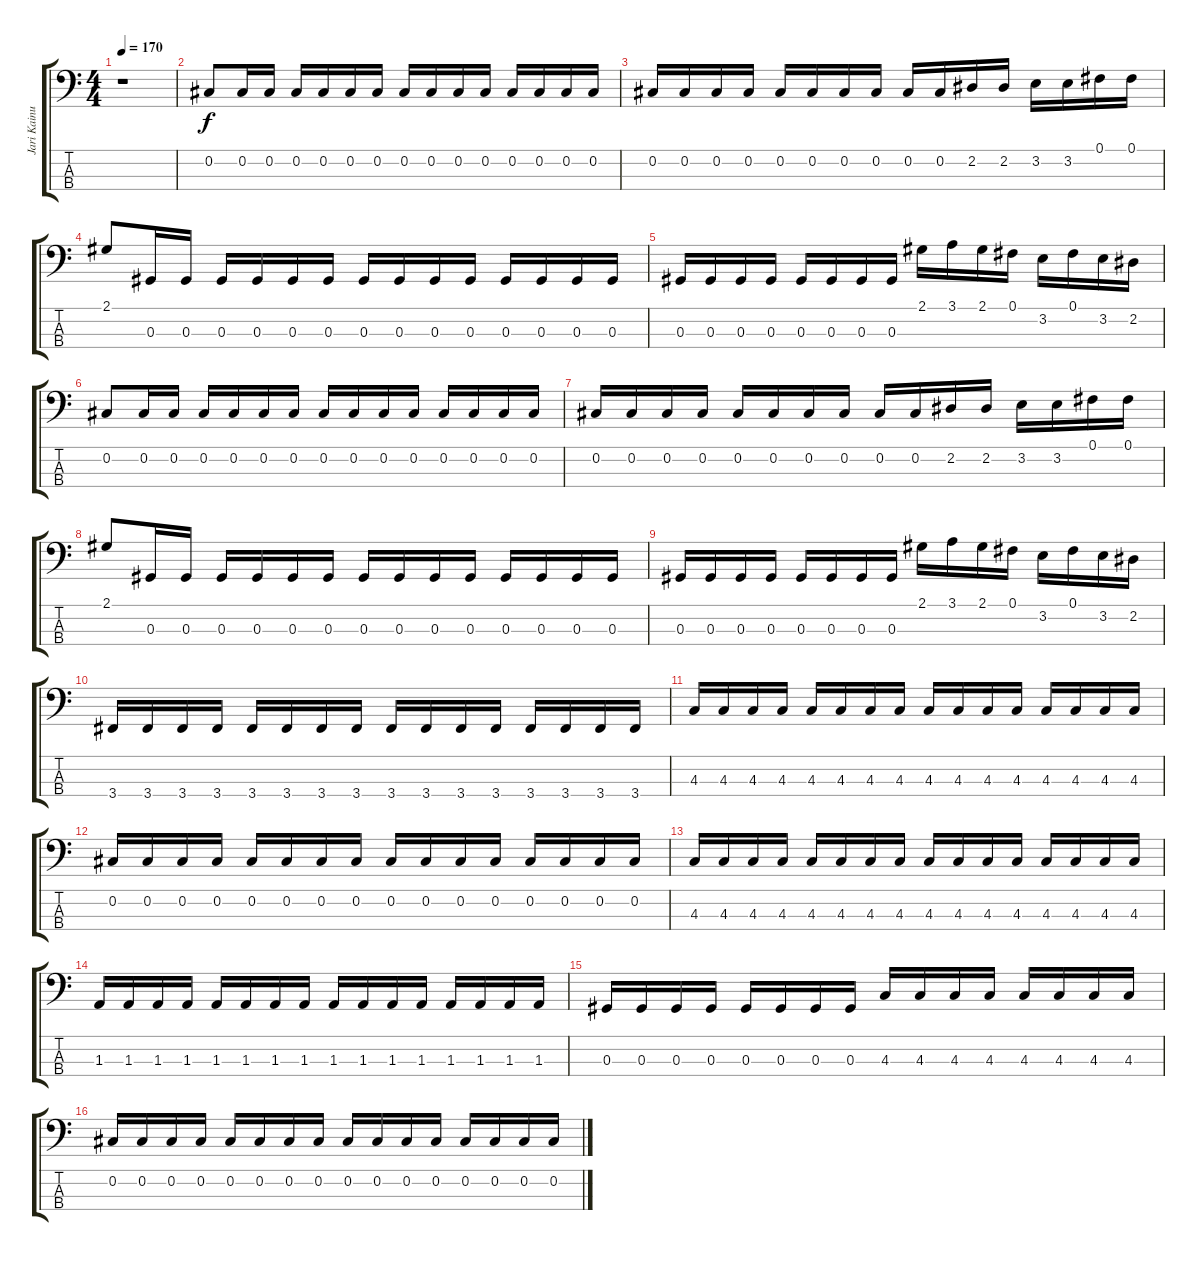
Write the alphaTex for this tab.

\track ("Jari Kainulainen (Bass)" "Jari Kainu") {instrument electricbassfinger}
\staff {score tabs}
\tuning (Gb2 Db2 Ab1 Eb1) {hide}
\ts (4 4)
\tempo 170
\clef f4
\ks c
r.1{dy f} |
0.2.8 0.2.16 0.2.16 0.2.16 0.2.16 0.2.16 0.2.16 0.2.16 0.2.16 0.2.16 0.2.16 0.2.16 0.2.16 0.2.16 0.2.16 |
0.2.16 0.2.16 0.2.16 0.2.16 0.2.16 0.2.16 0.2.16 0.2.16 0.2.16 0.2.16 2.2.16 2.2.16 3.2.16 3.2.16 0.1.16 0.1.16 |
2.1.8 0.3.16 0.3.16 0.3.16 0.3.16 0.3.16 0.3.16 0.3.16 0.3.16 0.3.16 0.3.16 0.3.16 0.3.16 0.3.16 0.3.16 |
0.3.16 0.3.16 0.3.16 0.3.16 0.3.16 0.3.16 0.3.16 0.3.16 2.1.16 3.1.16 2.1.16 0.1.16 3.2.16 0.1.16 3.2.16 2.2.16 |
0.2.8 0.2.16 0.2.16 0.2.16 0.2.16 0.2.16 0.2.16 0.2.16 0.2.16 0.2.16 0.2.16 0.2.16 0.2.16 0.2.16 0.2.16 |
0.2.16 0.2.16 0.2.16 0.2.16 0.2.16 0.2.16 0.2.16 0.2.16 0.2.16 0.2.16 2.2.16 2.2.16 3.2.16 3.2.16 0.1.16 0.1.16 |
2.1.8 0.3.16 0.3.16 0.3.16 0.3.16 0.3.16 0.3.16 0.3.16 0.3.16 0.3.16 0.3.16 0.3.16 0.3.16 0.3.16 0.3.16 |
0.3.16 0.3.16 0.3.16 0.3.16 0.3.16 0.3.16 0.3.16 0.3.16 2.1.16 3.1.16 2.1.16 0.1.16 3.2.16 0.1.16 3.2.16 2.2.16 |
3.4.16 3.4.16 3.4.16 3.4.16 3.4.16 3.4.16 3.4.16 3.4.16 3.4.16 3.4.16 3.4.16 3.4.16 3.4.16 3.4.16 3.4.16 3.4.16 |
4.3.16 4.3.16 4.3.16 4.3.16 4.3.16 4.3.16 4.3.16 4.3.16 4.3.16 4.3.16 4.3.16 4.3.16 4.3.16 4.3.16 4.3.16 4.3.16 |
0.2.16 0.2.16 0.2.16 0.2.16 0.2.16 0.2.16 0.2.16 0.2.16 0.2.16 0.2.16 0.2.16 0.2.16 0.2.16 0.2.16 0.2.16 0.2.16 |
4.3.16 4.3.16 4.3.16 4.3.16 4.3.16 4.3.16 4.3.16 4.3.16 4.3.16 4.3.16 4.3.16 4.3.16 4.3.16 4.3.16 4.3.16 4.3.16 |
1.3.16 1.3.16 1.3.16 1.3.16 1.3.16 1.3.16 1.3.16 1.3.16 1.3.16 1.3.16 1.3.16 1.3.16 1.3.16 1.3.16 1.3.16 1.3.16 |
0.3.16 0.3.16 0.3.16 0.3.16 0.3.16 0.3.16 0.3.16 0.3.16 4.3.16 4.3.16 4.3.16 4.3.16 4.3.16 4.3.16 4.3.16 4.3.16 |
0.2.16 0.2.16 0.2.16 0.2.16 0.2.16 0.2.16 0.2.16 0.2.16 0.2.16 0.2.16 0.2.16 0.2.16 0.2.16 0.2.16 0.2.16 0.2.16
